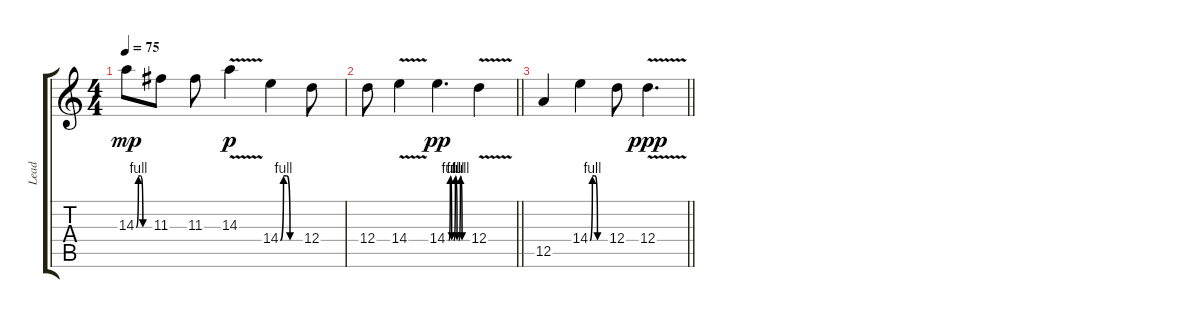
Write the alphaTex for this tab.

\track ("Lead" "Lead") {instrument acousticguitarsteel}
\staff {score tabs}
\tuning (E4 B3 G3 D3 A2 E2) {hide}
\ts (4 4)
\tempo 75
\clef g2
\ks c
14.3{be (custom 0 0 10 4 20 4 30 0 60 0)}.8{dy mp} 11.3.8 11.3.8 14.3{v}.4{dy p} 14.4{be (custom 0 0 10 4 20 4 30 0 60 0)}.4 12.4.8 |
\barLineRight lightlight
12.4.8 14.4{v}.4 14.4{be (custom 0 0 5 0 10 4 14 0 20 0 25 4 30 0 35 0 40 4 45 0 60 0)}.4{d dy pp} 12.4{v}.4 |
\barLineRight lightlight
12.5.4 14.4{be (custom 0 0 10 4 20 4 30 0 60 0)}.4 12.4.8 12.4{v}.4{d dy ppp}
